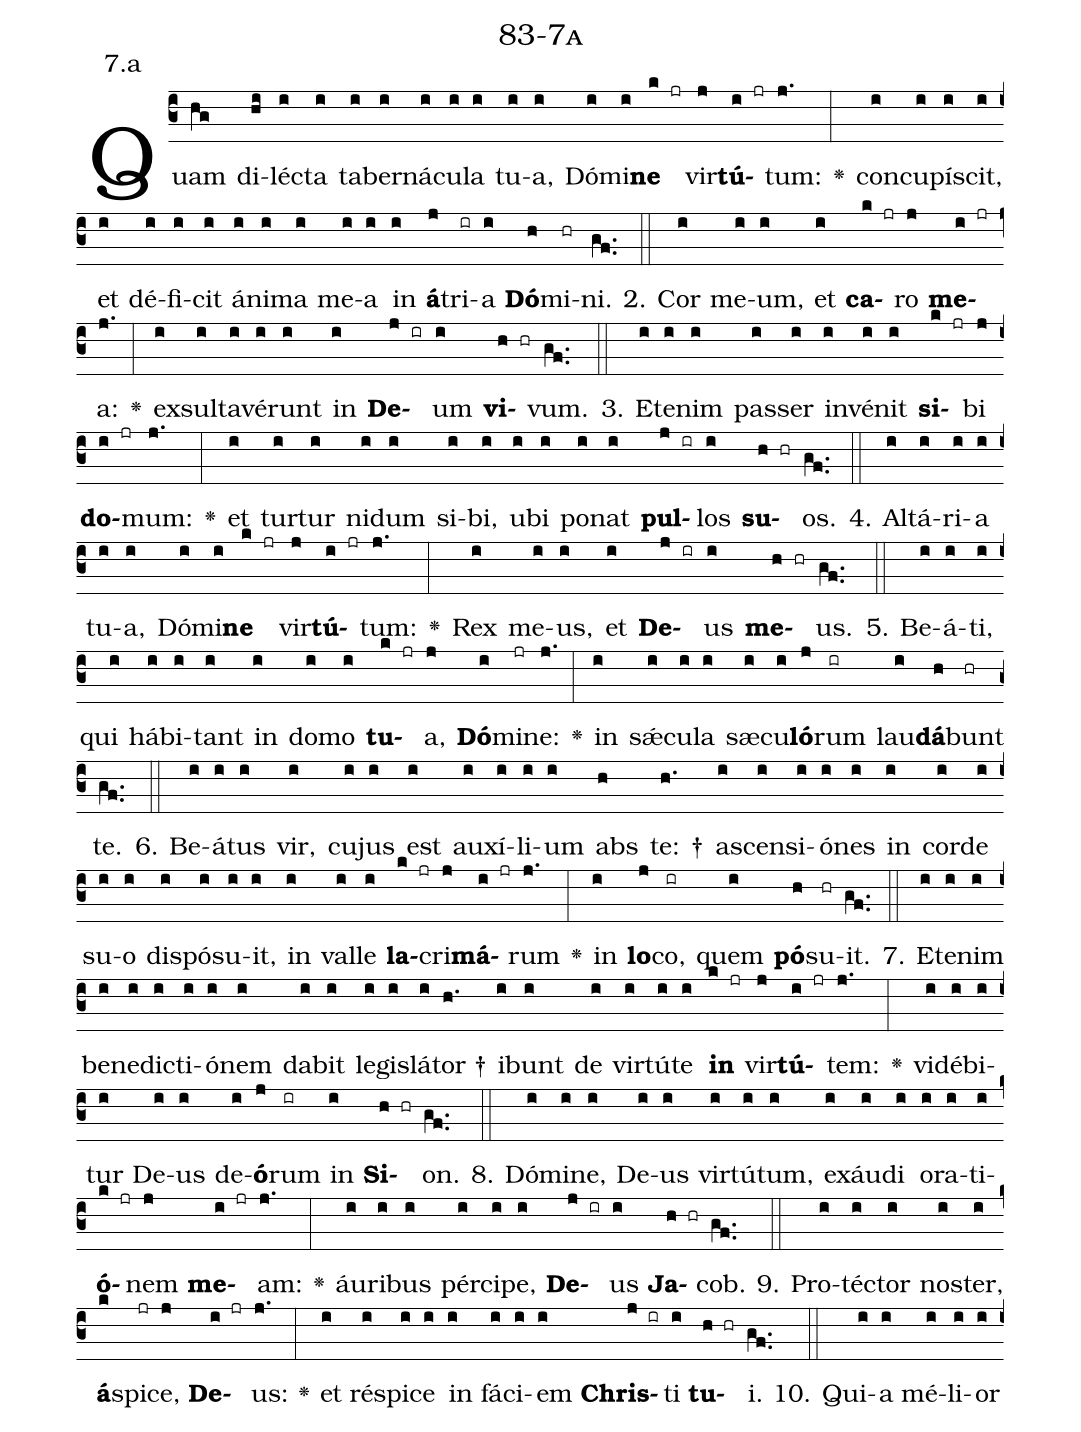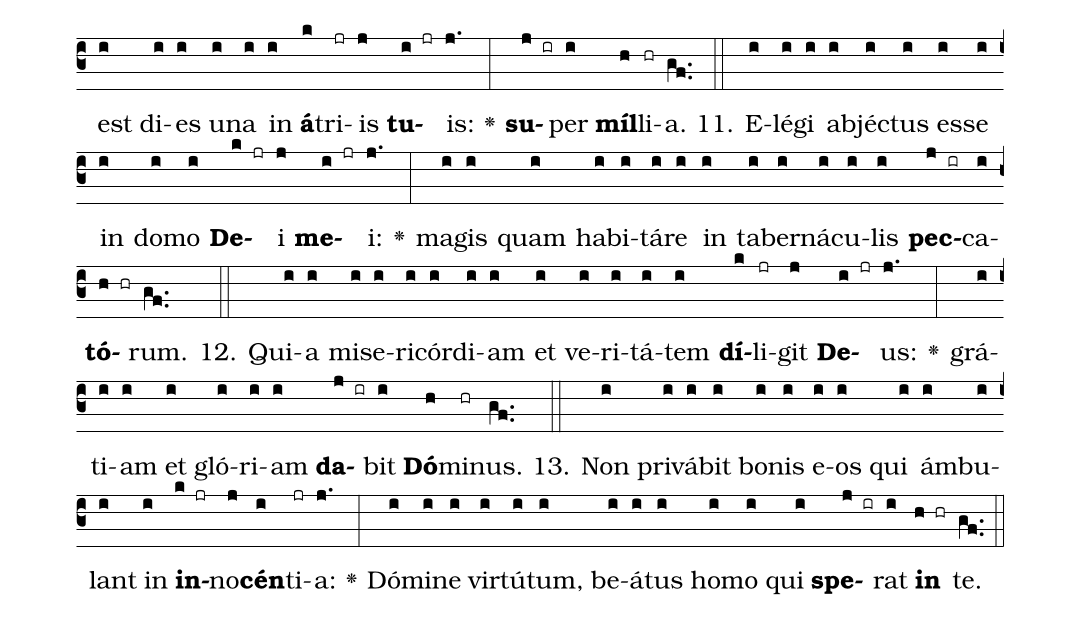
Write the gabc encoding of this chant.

name: 83-7a;
annotation: 7.a;
%%
(c3)Quam(hg) di(hi)léc(i)ta(i) ta(i)ber(i)ná(i)cu(i)la(i) tu(i)a,(i) Dó(i)mi(i)<b>ne</b>(k jr) vir(j)<b>tú</b>(i jr)tum:(j.) <v>\greheightstar</v>(:) con(i)cu(i)pí(i)scit,(i) et(i) dé(i)fi(i)cit(i) á(i)ni(i)ma(i) me(i)a(i) in(i) <b>á</b>(j)tri(ir)a(i) <b>Dó</b>(h)mi(hr)ni.(gf..) (::)
2. Cor(i) me(i)um,(i) et(i) <b>ca</b>(k jr)ro(j) <b>me</b>(i jr)a:(j.) <v>\greheightstar</v>(:) ex(i)sul(i)ta(i)vé(i)runt(i) in(i) <b>De</b>(j ir)um(i) <b>vi</b>(h hr)vum.(gf..) (::)
3. Et(i)e(i)nim(i) pas(i)ser(i) in(i)vé(i)nit(i) <b>si</b>(k jr)bi(j) <b>do</b>(i jr)mum:(j.) <v>\greheightstar</v>(:) et(i) tur(i)tur(i) ni(i)dum(i) si(i)bi,(i) u(i)bi(i) po(i)nat(i) <b>pul</b>(j ir)los(i) <b>su</b>(h hr)os.(gf..) (::)
4. Al(i)tá(i)ri(i)a(i) tu(i)a,(i) Dó(i)mi(i)<b>ne</b>(k jr) vir(j)<b>tú</b>(i jr)tum:(j.) <v>\greheightstar</v>(:) Rex(i) me(i)us,(i) et(i) <b>De</b>(j ir)us(i) <b>me</b>(h hr)us.(gf..) (::)
5. Be(i)á(i)ti,(i) qui(i) há(i)bi(i)tant(i) in(i) do(i)mo(i) <b>tu</b>(k jr)a,(j) <b>Dó</b>(i)mi(jr)ne:(j.) <v>\greheightstar</v>(:) in(i) sǽ(i)cu(i)la(i) sæ(i)cu(i)<b>ló</b>(j)rum(ir) lau(i)<b>dá</b>(h)bunt(hr) te.(gf..) (::)
6. Be(i)á(i)tus(i) vir,(i) cu(i)jus(i) est(i) au(i)xí(i)li(i)um(i) abs(h) te: †(h.) a(i)scen(i)si(i)ó(i)nes(i) in(i) cor(i)de(i) su(i)o(i) dis(i)pó(i)su(i)it,(i) in(i) val(i)le(i) <b>la</b>(k jr)cri(j)<b>má</b>(i jr)rum(j.) <v>\greheightstar</v>(:) in(i) <b>lo</b>(j)co,(ir) quem(i) <b>pó</b>(h)su(hr)it.(gf..) (::)
7. Et(i)e(i)nim(i) be(i)ne(i)dic(i)ti(i)ó(i)nem(i) da(i)bit(i) le(i)gis(i)lá(i)tor †(h.) i(i)bunt(i) de(i) vir(i)tú(i)te(i) <b>in</b>(k jr) vir(j)<b>tú</b>(i jr)tem:(j.) <v>\greheightstar</v>(:) vi(i)dé(i)bi(i)tur(i) De(i)us(i) de(i)<b>ó</b>(j)rum(ir) in(i) <b>Si</b>(h hr)on.(gf..) (::)
8. Dó(i)mi(i)ne,(i) De(i)us(i) vir(i)tú(i)tum,(i) ex(i)áu(i)di(i) o(i)ra(i)ti(i)<b>ó</b>(k jr)nem(j) <b>me</b>(i jr)am:(j.) <v>\greheightstar</v>(:) áu(i)ri(i)bus(i) pér(i)ci(i)pe,(i) <b>De</b>(j ir)us(i) <b>Ja</b>(h hr)cob.(gf..) (::)
9. Pro(i)téc(i)tor(i) nos(i)ter,(i) <b>á</b>(k)spi(jr)ce,(j) <b>De</b>(i jr)us:(j.) <v>\greheightstar</v>(:) et(i) ré(i)spi(i)ce(i) in(i) fá(i)ci(i)em(i) <b>Chris</b>(j ir)ti(i) <b>tu</b>(h hr)i.(gf..) (::)
10. Qui(i)a(i) mé(i)li(i)or(i) est(i) di(i)es(i) u(i)na(i) in(i) <b>á</b>(k)tri(jr)is(j) <b>tu</b>(i jr)is:(j.) <v>\greheightstar</v>(:) <b>su</b>(j ir)per(i) <b>míl</b>(h)li(hr)a.(gf..) (::)
11. E(i)lé(i)gi(i) ab(i)jéc(i)tus(i) es(i)se(i) in(i) do(i)mo(i) <b>De</b>(k jr)i(j) <b>me</b>(i jr)i:(j.) <v>\greheightstar</v>(:) ma(i)gis(i) quam(i) ha(i)bi(i)tá(i)re(i) in(i) ta(i)ber(i)ná(i)cu(i)lis(i) <b>pec</b>(j ir)ca(i)<b>tó</b>(h hr)rum.(gf..) (::)
12. Qui(i)a(i) mi(i)se(i)ri(i)cór(i)di(i)am(i) et(i) ve(i)ri(i)tá(i)tem(i) <b>dí</b>(k)li(jr)git(j) <b>De</b>(i jr)us:(j.) <v>\greheightstar</v>(:) grá(i)ti(i)am(i) et(i) gló(i)ri(i)am(i) <b>da</b>(j ir)bit(i) <b>Dó</b>(h)mi(hr)nus.(gf..) (::)
13. Non(i) pri(i)vá(i)bit(i) bo(i)nis(i) e(i)os(i) qui(i) ám(i)bu(i)lant(i) in(i) <b>in</b>(k jr)no(j)<b>cén</b>(i)ti(jr)a:(j.) <v>\greheightstar</v>(:) Dó(i)mi(i)ne(i) vir(i)tú(i)tum,(i) be(i)á(i)tus(i) ho(i)mo(i) qui(i) <b>spe</b>(j ir)rat(i) <b>in</b>(h hr) te.(gf..) (::)
